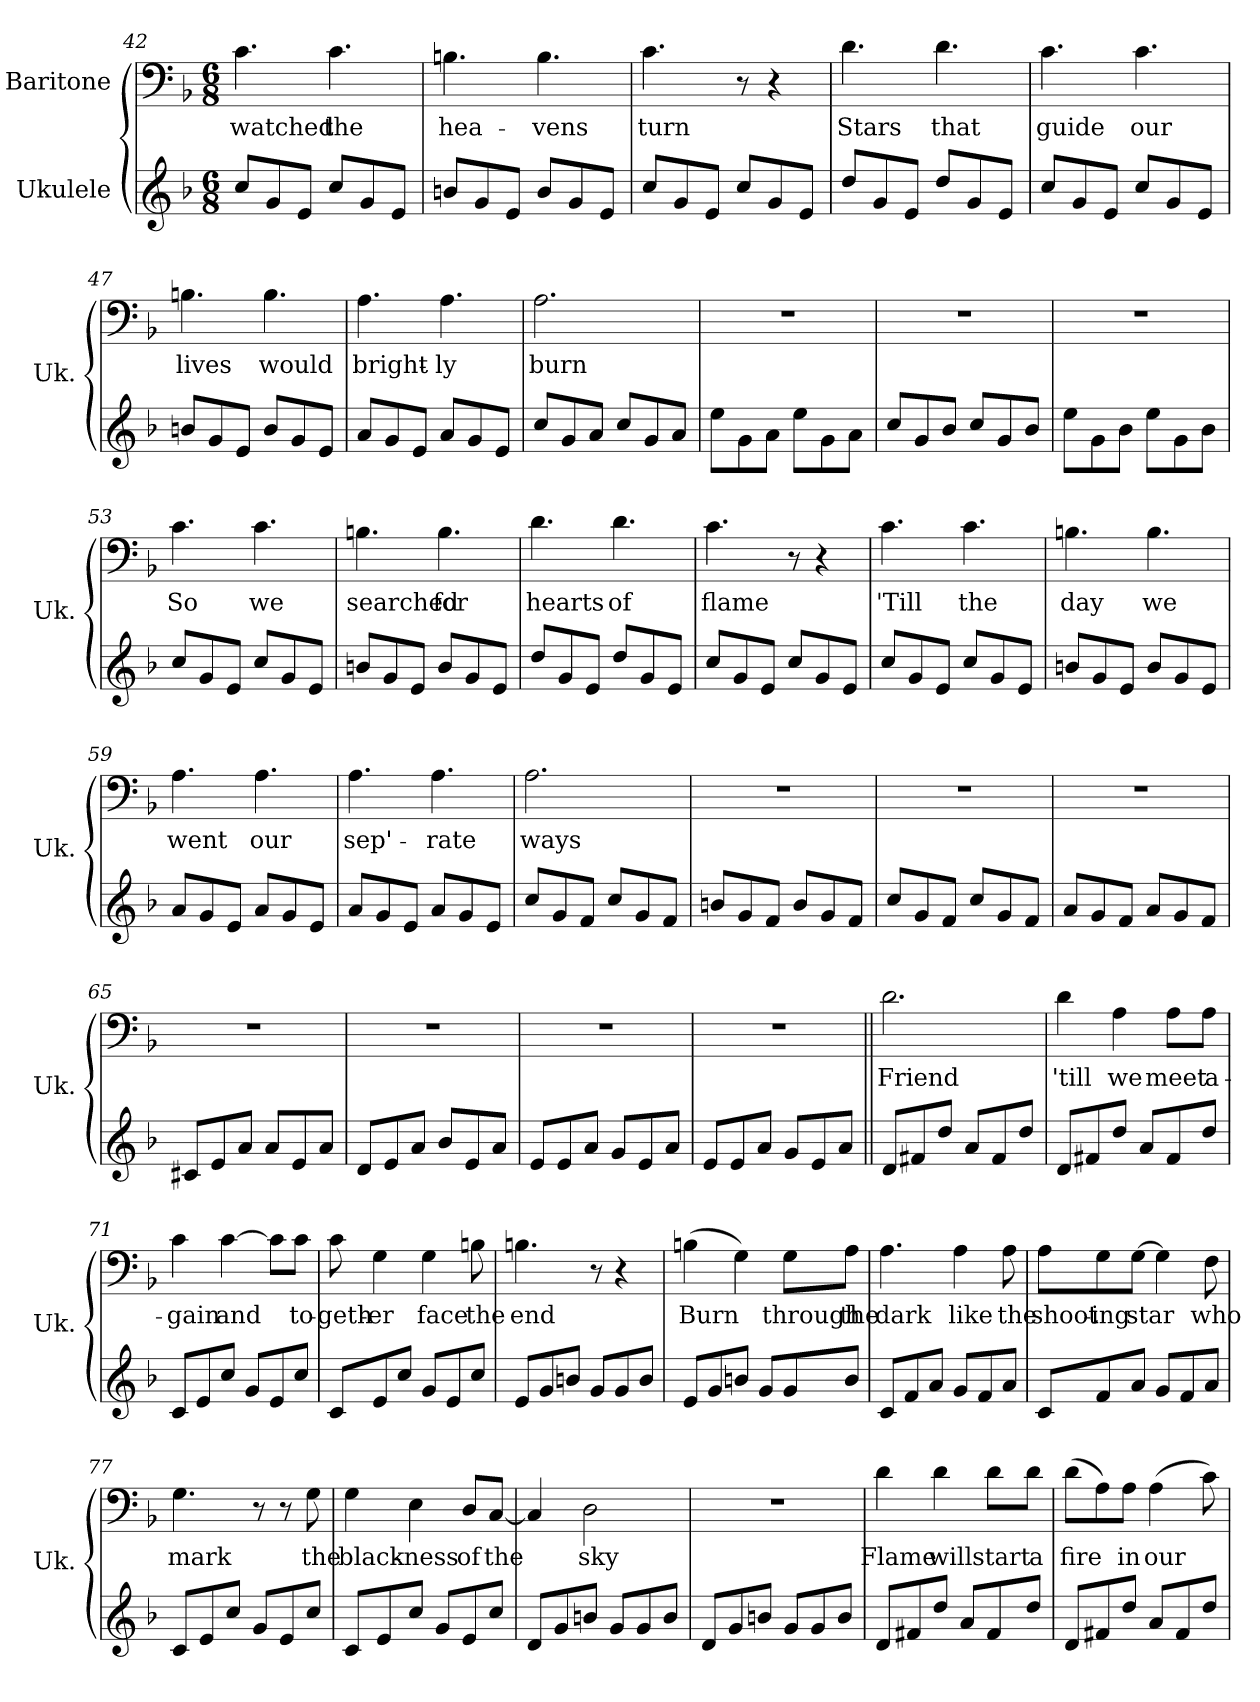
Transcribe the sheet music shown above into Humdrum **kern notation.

**kern	**kern	**text
*part2	*part1	*part1
*staff2	*staff1	*staff1
*I"Ukulele	*I"Baritone	*
*I'Uk.	*	*
!!LO:LB:g=z
*clefG2	*clefF4	*
*k[b-]	*k[b-]	*
*M6/8	*M6/8	*
=42	=42	=42
!	!	!LO:LY:b
8cc/L	4.c\	watched
8g/	.	.
8e/J	.	.
!	!	!LO:LY:b
8cc/L	4.c\	the
8g/	.	.
8e/J	.	.
=43	=43	=43
!	!	!LO:LY:b
8bn/L	4.Bn\	hea-
8g/	.	.
8e/J	.	.
!	!	!LO:LY:b
8b/L	4.B\	-vens
8g/	.	.
8e/J	.	.
=44	=44	=44
!	!	!LO:LY:b
8cc/L	4.c\	turn
8g/	.	.
8e/J	.	.
8cc/L	8r	.
8g/	4r	.
8e/J	.	.
=45	=45	=45
!	!	!LO:LY:b
8dd/L	4.d\	Stars
8g/	.	.
8e/J	.	.
!	!	!LO:LY:b
8dd/L	4.d\	that
8g/	.	.
8e/J	.	.
=46	=46	=46
!	!	!LO:LY:b
8cc/L	4.c\	guide
8g/	.	.
8e/J	.	.
!	!	!LO:LY:b
8cc/L	4.c\	our
8g/	.	.
8e/J	.	.
=47	=47	=47
!	!	!LO:LY:b
8bn/L	4.Bn\	lives
8g/	.	.
8e/J	.	.
!	!	!LO:LY:b
8b/L	4.B\	would
8g/	.	.
8e/J	.	.
!!LO:LB:g=z
=48	=48	=48
!	!	!LO:LY:b
8a/L	4.A\	bright-
8g/	.	.
8e/J	.	.
!	!	!LO:LY:b
8a/L	4.A\	-ly
8g/	.	.
8e/J	.	.
=49	=49	=49
!	!	!LO:LY:b
8cc/L	2.A\	burn
8g/	.	.
8a/J	.	.
8cc/L	.	.
8g/	.	.
8a/J	.	.
=50	=50	=50
8ee\L	2.r	.
8g\	.	.
8a\J	.	.
8ee\L	.	.
8g\	.	.
8a\J	.	.
=51	=51	=51
8cc/L	2.r	.
8g/	.	.
8b-/J	.	.
8cc/L	.	.
8g/	.	.
8b-/J	.	.
=52	=52	=52
8ee\L	2.r	.
8g\	.	.
8b-\J	.	.
8ee\L	.	.
8g\	.	.
8b-\J	.	.
=53	=53	=53
!	!	!LO:LY:b
8cc/L	4.c\	So
8g/	.	.
8e/J	.	.
!	!	!LO:LY:b
8cc/L	4.c\	we
8g/	.	.
8e/J	.	.
!!LO:LB:g=z
=54	=54	=54
!	!	!LO:LY:b
8bn/L	4.Bn\	searched
8g/	.	.
8e/J	.	.
!	!	!LO:LY:b
8b/L	4.B\	for
8g/	.	.
8e/J	.	.
=55	=55	=55
!	!	!LO:LY:b
8dd/L	4.d\	hearts
8g/	.	.
8e/J	.	.
!	!	!LO:LY:b
8dd/L	4.d\	of
8g/	.	.
8e/J	.	.
=56	=56	=56
!	!	!LO:LY:b
8cc/L	4.c\	flame
8g/	.	.
8e/J	.	.
8cc/L	8r	.
8g/	4r	.
8e/J	.	.
=57	=57	=57
!	!	!LO:LY:b
8cc/L	4.c\	'Till
8g/	.	.
8e/J	.	.
!	!	!LO:LY:b
8cc/L	4.c\	the
8g/	.	.
8e/J	.	.
=58	=58	=58
!	!	!LO:LY:b
8bn/L	4.Bn\	day
8g/	.	.
8e/J	.	.
!	!	!LO:LY:b
8b/L	4.B\	we
8g/	.	.
8e/J	.	.
=59	=59	=59
!	!	!LO:LY:b
8a/L	4.A\	went
8g/	.	.
8e/J	.	.
!	!	!LO:LY:b
8a/L	4.A\	our
8g/	.	.
8e/J	.	.
!!LO:PB:g=z
=60	=60	=60
!	!	!LO:LY:b
8a/L	4.A\	sep'-
8g/	.	.
8e/J	.	.
!	!	!LO:LY:b
8a/L	4.A\	-rate
8g/	.	.
8e/J	.	.
=61	=61	=61
!	!	!LO:LY:b
8cc/L	2.A\	ways
8g/	.	.
8f/J	.	.
8cc/L	.	.
8g/	.	.
8f/J	.	.
=62	=62	=62
8bn/L	2.r	.
8g/	.	.
8f/J	.	.
8b/L	.	.
8g/	.	.
8f/J	.	.
=63	=63	=63
8cc/L	2.r	.
8g/	.	.
8f/J	.	.
8cc/L	.	.
8g/	.	.
8f/J	.	.
=64	=64	=64
8a/L	2.r	.
8g/	.	.
8f/J	.	.
8a/L	.	.
8g/	.	.
8f/J	.	.
=65	=65	=65
8c#X/L	2.r	.
8e/	.	.
8a/J	.	.
8a/L	.	.
8e/	.	.
8a/J	.	.
!!LO:LB:g=z
=66	=66	=66
8d/L	2.r	.
8e/	.	.
8a/J	.	.
8b-/L	.	.
8e/	.	.
8a/J	.	.
=67	=67	=67
8e/L	2.r	.
8e/	.	.
8a/J	.	.
8g/L	.	.
8e/	.	.
8a/J	.	.
=68	=68	=68
8e/L	2.r	.
8e/	.	.
8a/J	.	.
8g/L	.	.
8e/	.	.
8a/J	.	.
=69||	=69||	=69||
!	!	!LO:LY:b
8d/L	2.d\	Friend
8f#X/	.	.
8dd/J	.	.
8a/L	.	.
8f#/	.	.
8dd/J	.	.
=70	=70	=70
!	!	!LO:LY:b
8d/L	4d\	'till
8f#X/	.	.
!	!	!LO:LY:b
8dd/J	4A\	we
8a/L	.	.
!	!	!LO:LY:b
8f#/	8A\L	meet
!	!	!LO:LY:b
8dd/J	8A\J	a-
=71	=71	=71
!	!	!LO:LY:b
8c/L	4c\	-gain
8e/	.	.
!	!	!LO:LY:b
8cc/J	[4c\	and
8g/L	.	.
8e/	8c\L]	.
!	!	!LO:LY:b
8cc/J	8c\J	to-
!!LO:LB:g=z
=72	=72	=72
!	!	!LO:LY:b
8c/L	8c\	-geth-
!	!	!LO:LY:b
8e/	4G\	-er
8cc/J	.	.
!	!	!LO:LY:b
8g/L	4G\	face
8e/	.	.
!	!	!LO:LY:b
8cc/J	8Bn\	the
=73	=73	=73
!	!	!LO:LY:b
8e/L	4.Bn\	end
8g/	.	.
8bn/J	.	.
8g/L	8r	.
8g/	4r	.
8b/J	.	.
=74	=74	=74
!	!	!LO:LY:b
8e/L	(4Bn\	Burn
8g/	.	.
8bn/J	4G\)	.
8g/L	.	.
!	!	!LO:LY:b
8g/	8G\L	through
!	!	!LO:LY:b
8b/J	8A\J	the
=75	=75	=75
!	!	!LO:LY:b
8c/L	4.A\	dark
8f/	.	.
8a/J	.	.
!	!	!LO:LY:b
8g/L	4A\	like
8f/	.	.
!	!	!LO:LY:b
8a/J	8A\	the
=76	=76	=76
!	!	!LO:LY:b
8c/L	8A\L	shoot-
!	!	!LO:LY:b
8f/	8G\	-ing
!	!	!LO:LY:b
8a/J	[8G\J	star
8g/L	4G\]	.
8f/	.	.
!	!	!LO:LY:b
8a/J	8F\	who
!!LO:LB:g=z
=77	=77	=77
!	!	!LO:LY:b
8c/L	4.G\	mark
8e/	.	.
8cc/J	.	.
8g/L	8r	.
8e/	8r	.
!	!	!LO:LY:b
8cc/J	8G\	the
=78	=78	=78
!	!	!LO:LY:b
8c/L	4G\	black-
8e/	.	.
!	!	!LO:LY:b
8cc/J	4E\	-ness
8g/L	.	.
!	!	!LO:LY:b
8e/	8D/L	of
!	!	!LO:LY:b
8cc/J	[8C/J	the
=79	=79	=79
8d/L	4C/]	.
8g/	.	.
!	!	!LO:LY:b
8bn/J	2D\	sky
8g/L	.	.
8g/	.	.
8b/J	.	.
=80	=80	=80
8d/L	2.r	.
8g/	.	.
8bn/J	.	.
8g/L	.	.
8g/	.	.
8b/J	.	.
=81	=81	=81
!	!	!LO:LY:b
8d/L	4d\	Flame
8f#X/	.	.
!	!	!LO:LY:b
8dd/J	4d\	will
8a/L	.	.
!	!	!LO:LY:b
8f#/	8d\L	start
!	!	!LO:LY:b
8dd/J	8d\J	a
!!LO:LB:g=z
=82	=82	=82
!	!	!LO:LY:b
8d/L	(8d\L	fire
8f#X/	8A\)	.
!	!	!LO:LY:b
8dd/J	8A\J	in
!	!	!LO:LY:b
8a/L	(4A\	our
8f#/	.	.
8dd/J	8c\)	.
=	=	=
*-	*-	*-
